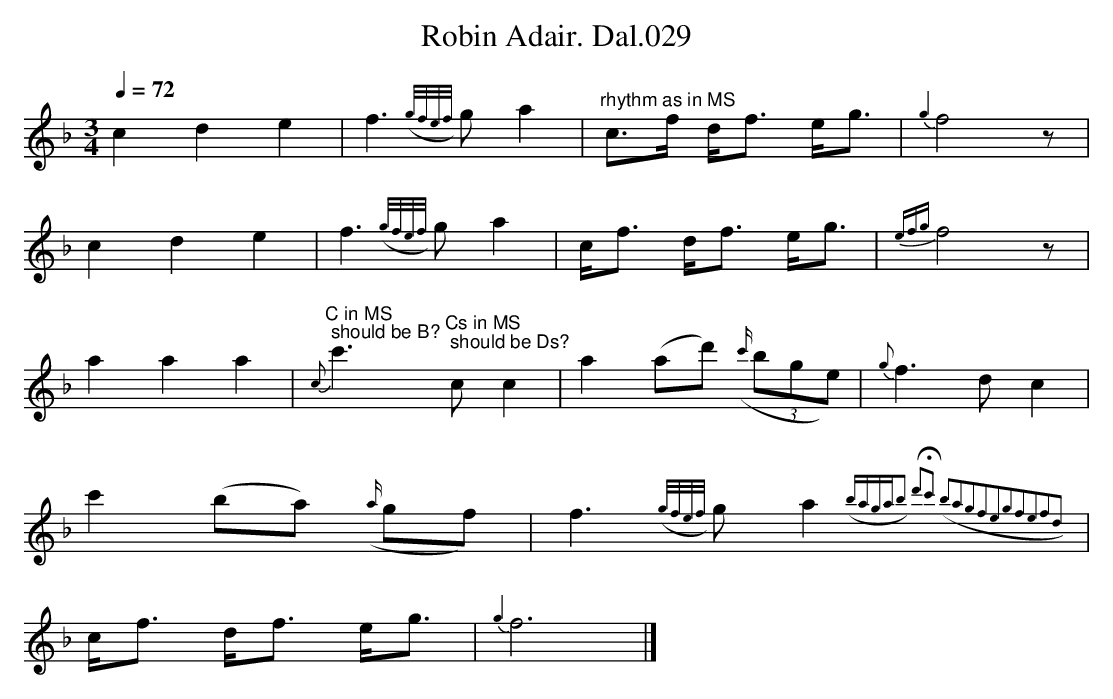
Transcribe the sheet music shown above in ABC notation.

X:1
T:Robin Adair. Dal.029
K:C
M:3/4
L:1/8
Q:1/4=72
K:F
c2 d2 e2|f3 ({g/f/e/f/}g) a2|"^rhythm as in MS"c>f d<f e<g|{g2}f4 z|
c2 d2 e2|f3 ({g/f/e/f/}g) a2|c<f d<f e<g|{efg}f4 z|
a2 a2 a2|{c}"^C in MS; should be B?"c'3 "Cs in MS; should be Ds?"c c2|a2 (ad') ({c'/}(3bge)|{g}f3 d c2|
c'2 (ba) ({a/}gf)|f3 ({g/f/e/f/}g) a2 ({bagab2) d'2Hc'2 (b2a2g2f2e2g2f2e2f2d2)}|
c<f d<f e<g|{g2}f6|]
